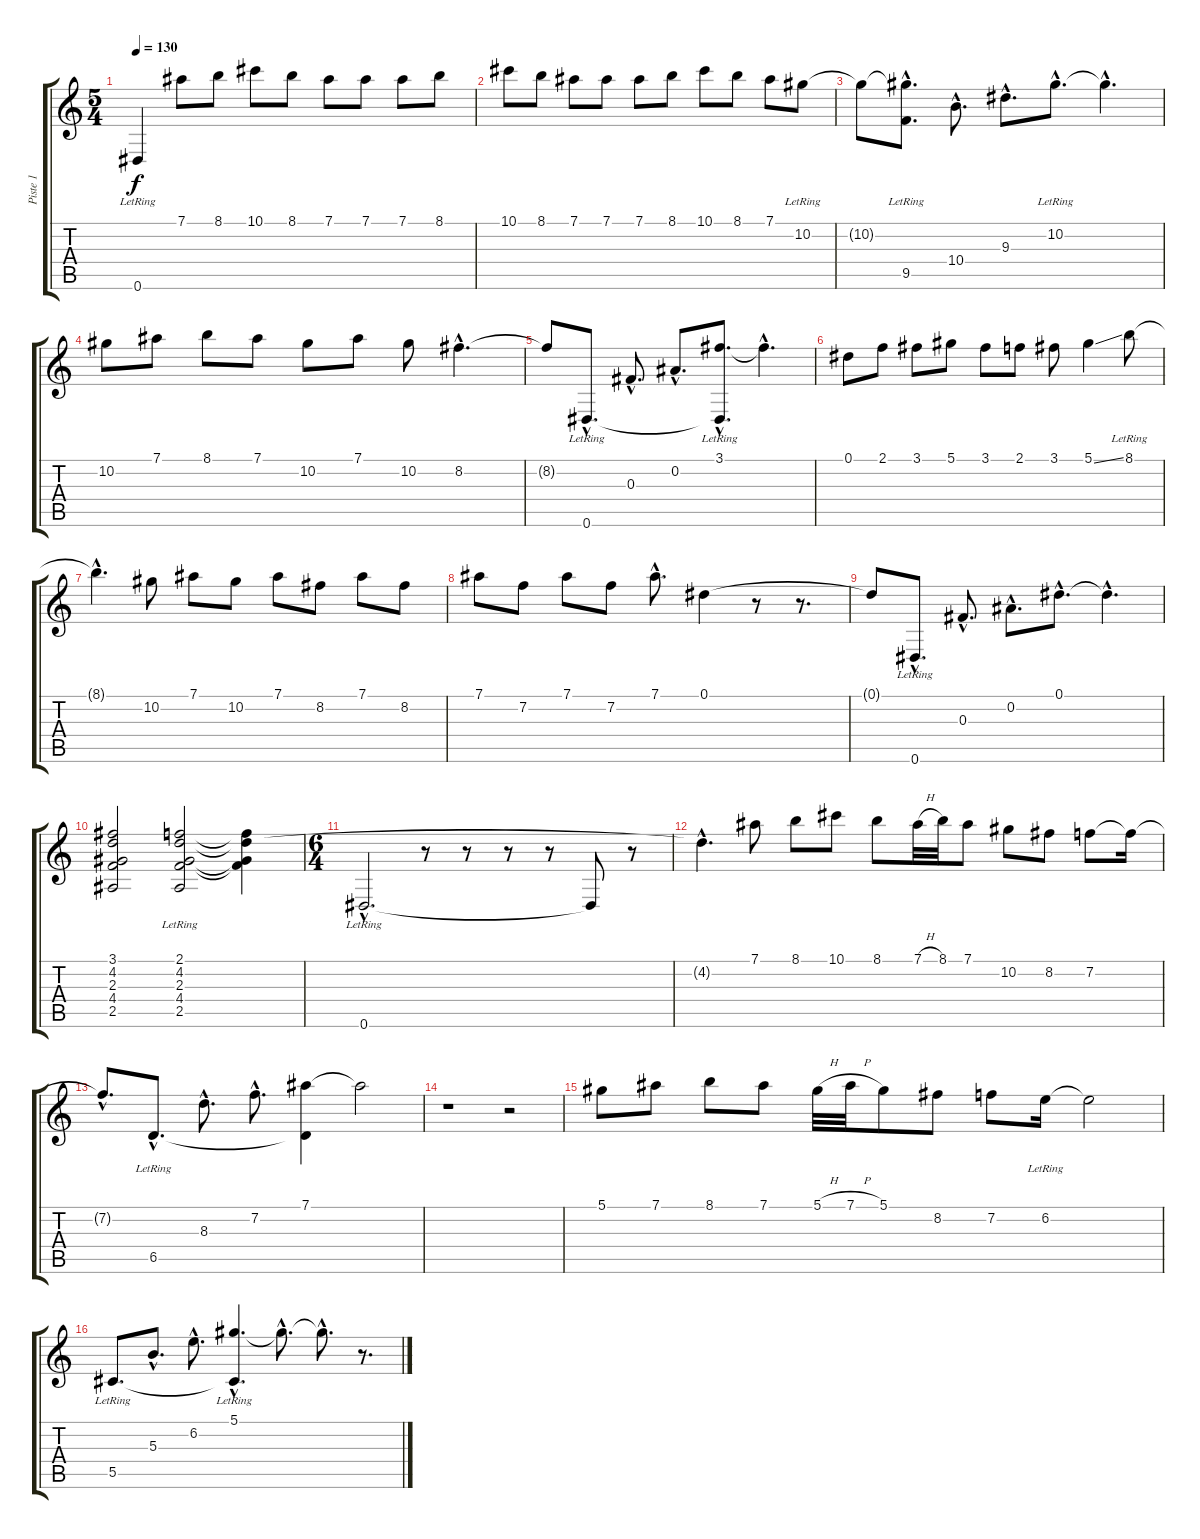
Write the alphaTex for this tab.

\track ("Piste 1" "Piste 1") {instrument acousticguitarnylon}
\staff {score tabs}
\tuning (Eb4 Bb3 Gb3 Db3 Ab2 Eb2) {hide}
\ts (5 4)
\tempo 130
\clef g2
\ks c
0.6{lr}.4{dy f instrument acousticguitarnylon} 7.1.8 8.1.8 10.1.8 8.1.8 7.1.8 7.1.8 7.1.8 8.1.8 |
10.1.8 8.1.8 7.1.8 7.1.8 7.1.8 8.1.8 10.1.8 8.1.8 7.1.8 10.2{lr}.8 |
10.2{t}.8 (10.2{hac t} 9.5{hac lr}).8{d} 10.4{hac}.8{d} 9.3{hac}.8{d} 10.2{hac lr}.8{d} 10.2{hac t}.4{d} |
10.2.8 7.1.8 8.1.8 7.1.8 10.2.8 7.1.8 10.2.8 8.2{hac}.4{d} |
8.2{t}.8 0.6{hac lr}.8{d} 0.3{hac}.8{d} 0.2{hac}.8{d} (3.1{hac lr} 0.6{t}).8{d} 3.1{hac t}.4{d} |
0.1.8 2.1.8 3.1.8 5.1.8 3.1.8 2.1.8 3.1.8 5.1{ss}.4 8.1{lr}.8 |
8.1{hac t}.4{d} 10.2.8 7.1.8 10.2.8 7.1.8 8.2.8 7.1.8 8.2.8 |
7.1.8 7.2.8 7.1.8 7.2.8 7.1{hac}.8{d} 0.1.4 r.8 r.8{d} |
0.1{t}.8 0.6{hac lr}.8{d} 0.3{hac}.8{d} 0.2{hac}.8{d} 0.1{hac}.8{d} 0.1{hac t}.4{d} |
(3.1 4.2 2.3 4.4 2.5).2 (2.1{lr} 4.2 2.3 4.4 2.5).2 (2.1{t} 4.2{t} 2.3{t} 4.4{t}).4 |
\ts (6 4)
0.6{hac lr}.2{d} r.8 r.8 r.8 r.8 0.6{t}.8 r.8 |
4.2{hac t}.4{d} 7.1.8 8.1.8 10.1.8 8.1.8 7.1{h}.32 8.1.32 7.1.8 10.2.8 8.2.8 7.2.8 7.2{t}.16 |
7.2{hac t}.8{d} 6.5{hac lr}.8{d} 8.3{hac}.8{d} 7.2{hac}.8{d} (7.1 6.5{t}).4 7.1{t}.2 |
r.1 r.2 |
5.1.8 7.1.8 8.1.8 7.1.8 5.1{h}.32 7.1{h}.32 5.1.8 8.2.8 7.2.8 6.2{lr}.16 6.2{t}.2 |
5.5{lr}.8{d} 5.3{hac}.8{d} 6.2{hac}.8{d} (5.1{hac lr} 5.5{hac t}).4{d} 5.1{hac t}.8{d} 5.1{hac t}.8{d} r.8{d}
